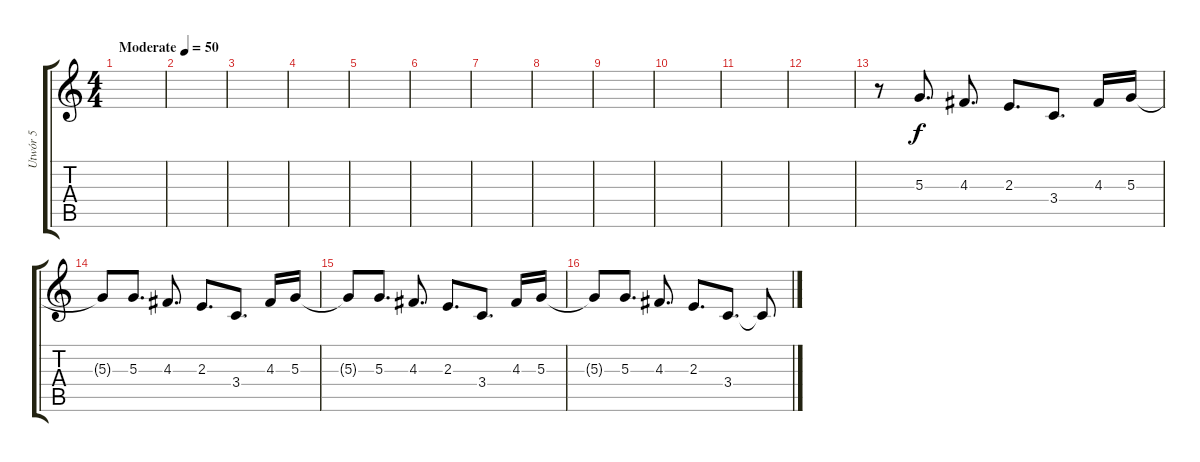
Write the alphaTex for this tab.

\track ("Utwór 5" "Utwór 5") {instrument electricguitarclean}
\staff {score tabs}
\tuning (B3 Gb3 D3 A2 E2 B1) {hide}
\ts (4 4)
\tempo (50 "Moderate")
\clef g2
\ks c
|
|
|
|
|
|
|
|
|
|
|
|
r.8 5.3.8{d} 4.3.8{d} 2.3.8{d} 3.4.8{d} 4.3.16 5.3.16 |
5.3{t}.8 5.3.8{d} 4.3.8{d} 2.3.8{d} 3.4.8{d} 4.3.16 5.3.16 |
5.3{t}.8 5.3.8{d} 4.3.8{d} 2.3.8{d} 3.4.8{d} 4.3.16 5.3.16 |
5.3{t}.8 5.3.8{d} 4.3.8{d} 2.3.8{d} 3.4.8{d} 3.4{t}.8
